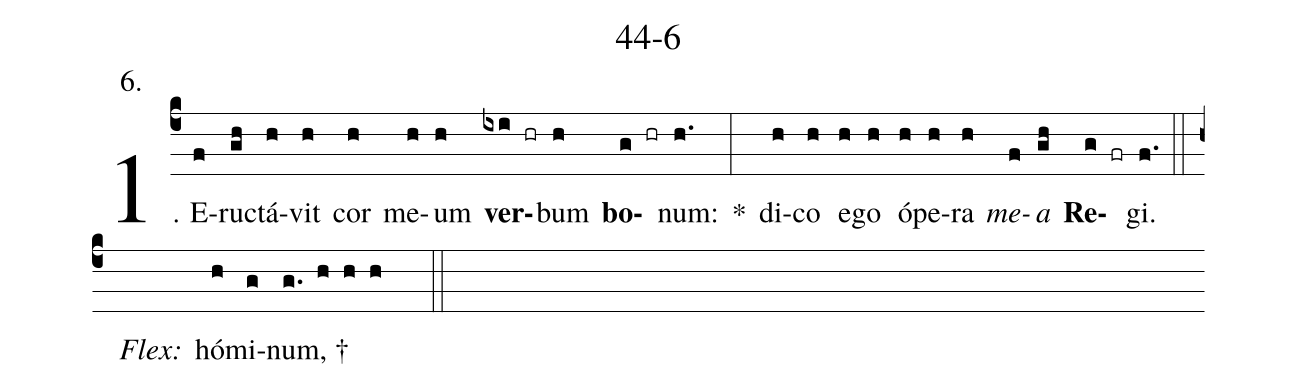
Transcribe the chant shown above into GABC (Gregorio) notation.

name: 44-6;
annotation: 6.;
%%
(c4)1. E(f)ruc(gh)tá(h)vit(h) cor(h) me(h)um(h) <b>ver</b>(ixi hr)bum(h) <b>bo</b>(g hr)num:(h.) *(:) di(h)co(h) e(h)go(h) ó(h)pe(h)ra(h) <i>me</i>(f)<i>a</i>(gh) <b>Re</b>(g fr)gi.(f.) (::)
<i>Flex:</i>()  hó(h)mi(g)num, †(g. h h h  ::)
